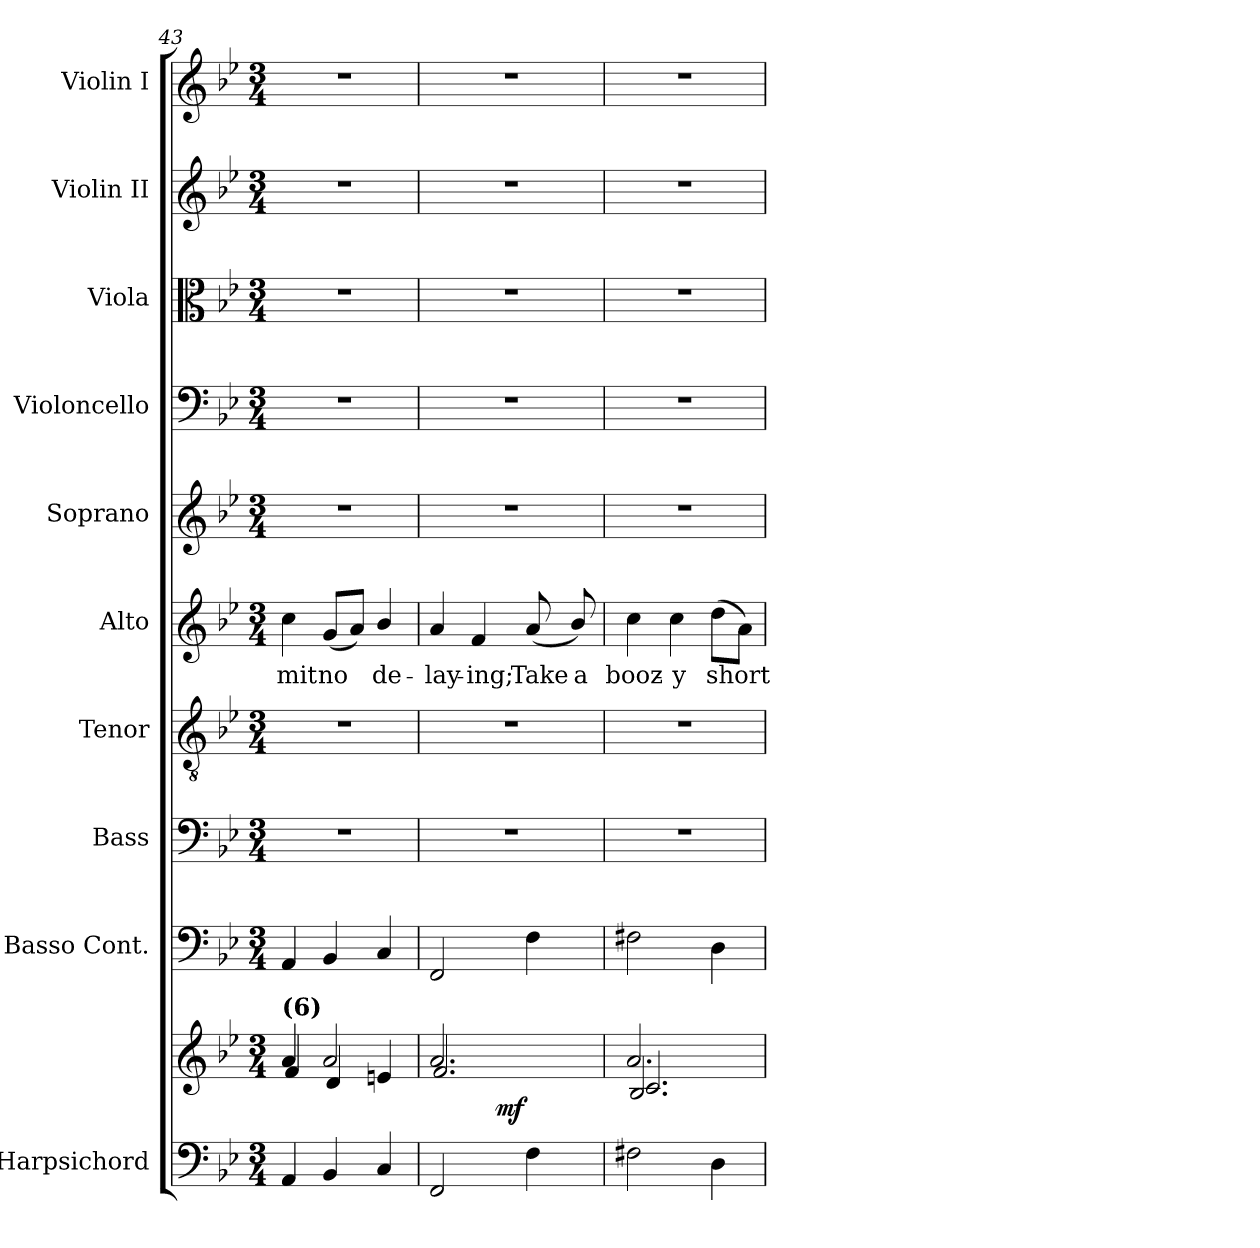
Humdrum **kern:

**kern	**kern	**dynam	**kern	**kern	**kern	**kern	**text	**kern	**kern	**kern	**kern	**kern
*part10	*part10	*part10	*part9	*part8	*part7	*part6	*part6	*part5	*part4	*part3	*part2	*part1
*staff11	*staff10	*staff10/11	*staff9	*staff8	*staff7	*staff6	*staff6	*staff5	*staff4	*staff3	*staff2	*staff1
*I"Harpsichord	*	*	*I"Basso Cont.	*I"Bass	*I"Tenor	*I"Alto	*	*I"Soprano	*I"Violoncello	*I"Viola	*I"Violin II	*I"Violin I
*I'Hpsd.	*	*	*	*I'B.	*I'T.	*I'A.	*	*I'S.	*I'Vc.	*	*	*
*clefF4	*clefG2	*	*clefF4	*clefF4	*clefGv2	*clefG2	*	*clefG2	*clefF4	*clefC3	*clefG2	*clefG2
*	*	*	*	*	*ITrd7c12	*	*	*	*	*	*	*
*k[b-e-]	*k[b-e-]	*	*k[b-e-]	*k[b-e-]	*k[b-e-]	*k[b-e-]	*	*k[b-e-]	*k[b-e-]	*k[b-e-]	*k[b-e-]	*k[b-e-]
*B-:	*B-:	*	*B-:	*B-:	*B-:	*B-:	*	*B-:	*B-:	*B-:	*B-:	*B-:
*M3/4	*M3/4	*	*M3/4	*M3/4	*M3/4	*M3/4	*	*M3/4	*M3/4	*M3/4	*M3/4	*M3/4
=43	=43	=43	=43	=43	=43	=43	=43	=43	=43	=43	=43	=43
*	*^	*	*	*	*	*	*	*	*	*	*	*
!	!	!	!	!	!LO:N:vis=1	!LO:N:vis=1	!	!	!	!	!	!	!
!	!LO:TX:a:B:t=(6)	!	!	!	!	!	!	!	!	!	!	!	!
!	!	!	!	!	!	!	!	!LO:LY:b:color=#000000	!LO:N:vis=1	!LO:N:vis=1	!LO:N:vis=1	!LO:N:vis=1	!LO:N:vis=1
4AAi/	4ai/	4fi/	.	4AAi/	2.r	2.r	4cci\	-mit	2.r	2.r	2.r	2.r	2.r
!	!	!	!	!	!	!	!	!LO:LY:b:color=#000000	!	!	!	!	!
4BB-i/	2ai/	4di/	.	4BB-i/	.	.	(8gi/L	no	.	.	.	.	.
.	.	.	.	.	.	.	8ai/J)	.	.	.	.	.	.
!	!	!	!	!	!	!	!	!LO:LY:b:color=#000000	!	!	!	!	!
4Ci/	.	4eni/	.	4Ci/	.	.	4b-i/	de-	.	.	.	.	.
=44	=44	=44	=44	=44	=44	=44	=44	=44	=44	=44	=44	=44	=44
!	!	!	!	!	!LO:N:vis=1	!LO:N:vis=1	!	!	!	!	!	!	!
!	!	!	!	!	!	!	!	!LO:LY:b:color=#000000	!LO:N:vis=1	!LO:N:vis=1	!LO:N:vis=1	!LO:N:vis=1	!LO:N:vis=1
*^	*	*	*	*	*	*	*	*	*	*	*	*	*
2FFi/	4ryy	2.ai/	2.fi/	.	2FFi/	2.r	2.r	4ai/	-lay-	2.r	2.r	2.r	2.r	2.r
!	!	!	!	!	!	!	!	!	!LO:LY:b:color=#000000	!	!	!	!	!
.	16..ryy	.	.	.	.	.	.	4fi/	-ing;	.	.	.	.	.
.	4ryy	.	.	mf	.	.	.	.	.	.	.	.	.	.
!	!	!	!	!	!	!	!	!	!LO:LY:b:color=#000000	!	!	!	!	!
4Fi\	.	.	.	.	4Fi\	.	.	(8ai/	Take	.	.	.	.	.
.	8ryy	.	.	.	.	.	.	.	.	.	.	.	.	.
!	!	!	!	!	!	!	!	!	!LO:LY:b:color=#000000	!	!	!	!	!
.	.	.	.	.	.	.	.	8b-i/)	a	.	.	.	.	.
.	64ryy	.	.	.	.	.	.	.	.	.	.	.	.	.
=45	=45	=45	=45	=45	=45	=45	=45	=45	=45	=45	=45	=45	=45	=45
*	*	*	*^	*	*	*	*	*	*	*	*	*	*	*
!	!	!	!	!	!	!	!LO:N:vis=1	!LO:N:vis=1	!	!	!	!	!	!	!
*v	*v	*	*	*	*	*	*	*	*	*	*	*	*	*	*
*^	*	*	*	*	*	*	*	*	*	*	*	*	*	*
!	!	!	!	!	!	!	!	!	!	!LO:LY:b:color=#000000	!LO:N:vis=1	!LO:N:vis=1	!LO:N:vis=1	!LO:N:vis=1	!LO:N:vis=1
*v	*v	*	*	*	*	*	*	*	*	*	*	*	*	*	*
2F#Xi\	2.ai/	2.B-:i/	2.ci/	.	2F#Xi\	2.r	2.r	4cci\	booz-	2.r	2.r	2.r	2.r	2.r
!	!	!	!	!	!	!	!	!	!LO:LY:b:color=#000000	!	!	!	!	!
.	.	.	.	.	.	.	.	4cci\	-y	.	.	.	.	.
!	!	!	!	!	!	!	!	!	!LO:LY:b:color=#000000	!	!	!	!	!
4Di\	.	.	.	.	4Di\	.	.	(8ddi\L	short	.	.	.	.	.
.	.	.	.	.	.	.	.	8ai\J)	.	.	.	.	.	.
*	*v	*v	*v	*	*	*	*	*	*	*	*	*	*	*
=	=	=	=	=	=	=	=	=	=	=	=	=
*-	*-	*-	*-	*-	*-	*-	*-	*-	*-	*-	*-	*-
